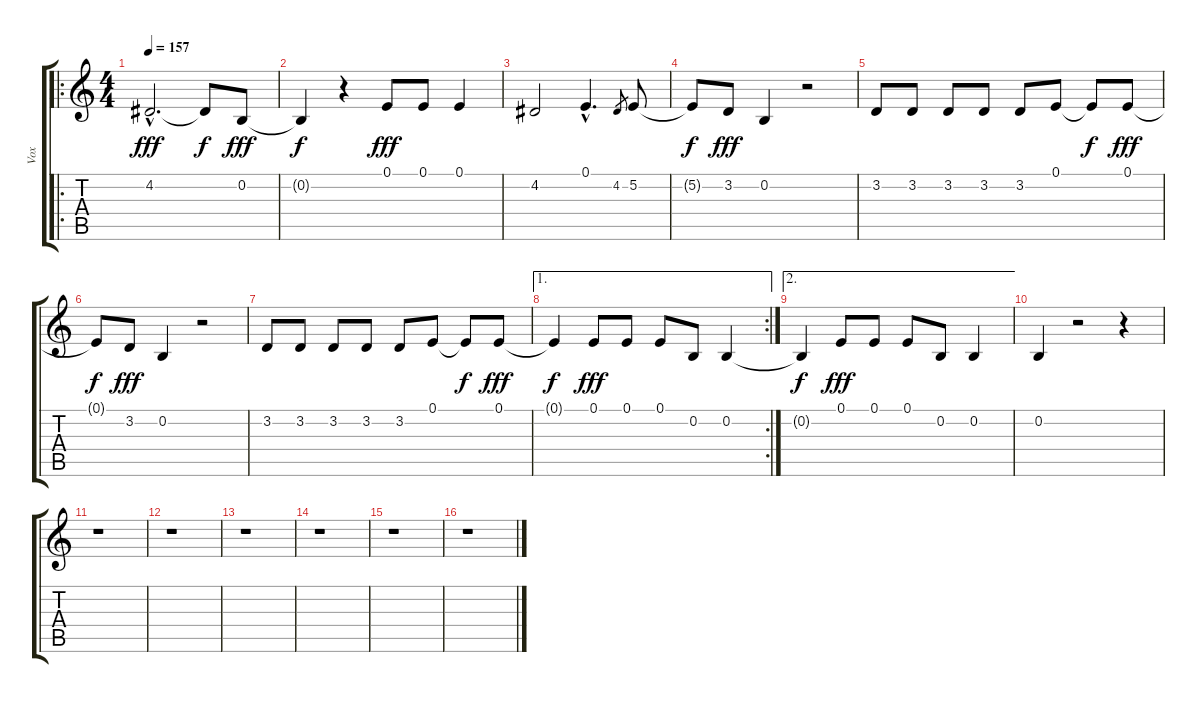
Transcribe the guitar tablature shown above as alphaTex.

\track ("Vox" "Vox") {instrument bassoon}
\staff {score tabs}
\tuning (E4 B3 G3 D3 A2 E2) {hide}
\ro
\ts (4 4)
\tempo 157
\clef g2
\ks c
4.2{hac}.2{d dy fff} 4.2{t}.8{dy f} 0.2.8{dy fff} |
0.2{t}.4{dy f} r.4 0.1.8{dy fff} 0.1.8 0.1.4 |
4.2.2 0.1{hac}.4{d} 4.2.8{gr} 5.2.8 |
5.2{t}.8{dy f} 3.2.8{dy fff} 0.2.4 r.2 |
3.2.8 3.2.8 3.2.8 3.2.8 3.2.8 0.1.8 0.1{t}.8{dy f} 0.1.8{dy fff} |
0.1{t}.8{dy f} 3.2.8{dy fff} 0.2.4 r.2 |
3.2.8 3.2.8 3.2.8 3.2.8 3.2.8 0.1.8 0.1{t}.8{dy f} 0.1.8{dy fff} |
\ae 1
\rc 2
0.1{t}.4{dy f} 0.1.8{dy fff} 0.1.8 0.1.8 0.2.8 0.2.4 |
\ae 2
0.2{t}.4{dy f} 0.1.8{dy fff} 0.1.8 0.1.8 0.2.8 0.2.4 |
0.2.4 r.2 r.4 |
r.1 |
r.1 |
r.1 |
r.1 |
r.1 |
r.1
